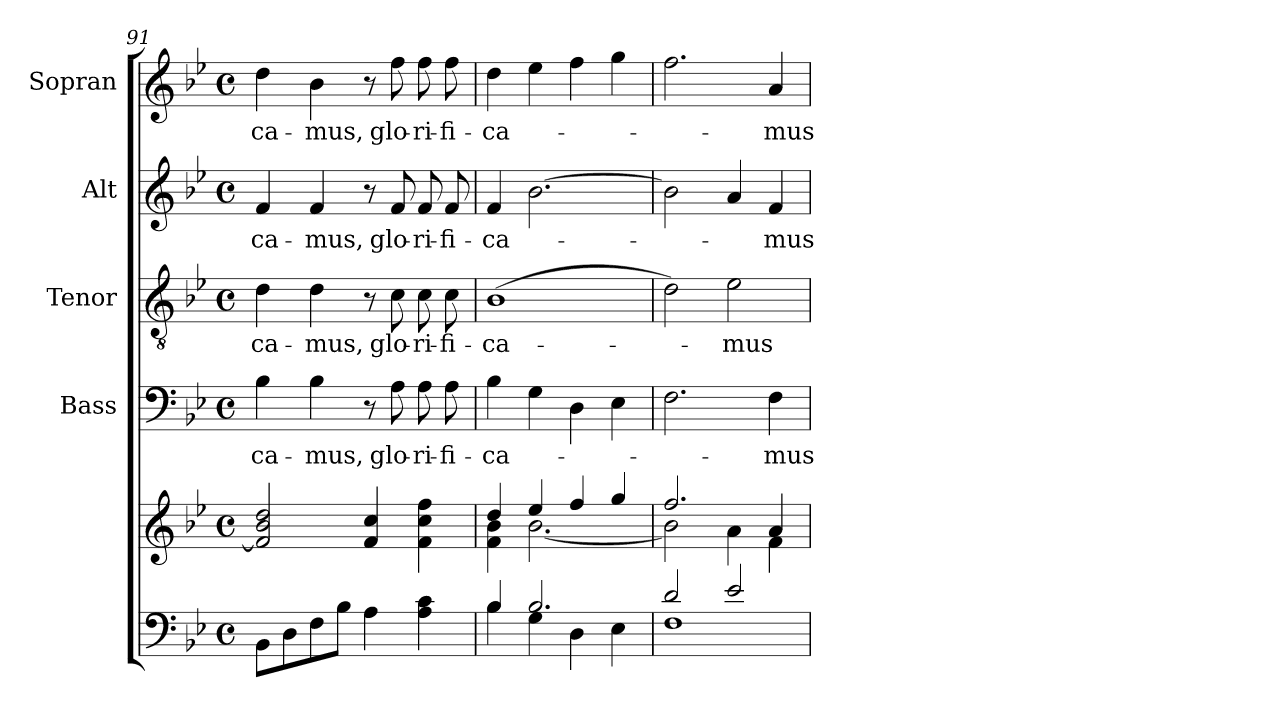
**kern	**kern	**kern	**text	**kern	**text	**kern	**text	**kern	**text
*part5	*part5	*part4	*part4	*part3	*part3	*part2	*part2	*part1	*part1
*staff6	*staff5	*staff4	*staff4	*staff3	*staff3	*staff2	*staff2	*staff1	*staff1
*	*	*I"Bass	*	*I"Tenor	*	*I"Alt	*	*I"Sopran	*
*	*	*I'B.	*	*I'T.	*	*I'A.	*	*I'S.	*
*clefF4	*clefG2	*clefF4	*	*clefGv2	*	*clefG2	*	*clefG2	*
*k[b-e-]	*k[b-e-]	*k[b-e-]	*	*k[b-e-]	*	*k[b-e-]	*	*k[b-e-]	*
*B-:	*B-:	*B-:	*	*B-:	*	*B-:	*	*B-:	*
*M4/4	*M4/4	*M4/4	*	*M4/4	*	*M4/4	*	*M4/4	*
*met(c)	*met(c)	*met(c)	*	*met(c)	*	*met(c)	*	*met(c)	*
=91	=91	=91	=91	=91	=91	=91	=91	=91	=91
!	!	!	!LO:LY:b	!	!LO:LY:b	!	!LO:LY:b	!	!LO:LY:b
8BB-\L	2f/] 2b-/ 2dd/	4B-\	-ca-	4d\	-ca-	4f/	-ca-	4dd\	-ca-
8D\	.	.	.	.	.	.	.	.	.
!	!	!	!LO:LY:b	!	!LO:LY:b	!	!LO:LY:b	!	!LO:LY:b
8F\	.	4B-\	-mus,	4d\	-mus,	4f/	-mus,	4b-\	-mus,
8B-\J	.	.	.	.	.	.	.	.	.
4A\	4f/ 4cc/	8r	.	8r	.	8r	.	8r	.
!	!	!	!LO:LY:b	!	!LO:LY:b	!	!LO:LY:b	!	!LO:LY:b
.	.	8A\	glo-	8c\	glo-	8f/	glo-	8ff\	glo-
!	!	!	!LO:LY:b	!	!LO:LY:b	!	!LO:LY:b	!	!LO:LY:b
4A\ 4c\	4f\ 4cc\ 4ff\	8A\	-ri-	8c\	-ri-	8f/	-ri-	8ff\	-ri-
!	!	!	!LO:LY:b	!	!LO:LY:b	!	!LO:LY:b	!	!LO:LY:b
.	.	8A\	-fi-	8c\	-fi-	8f/	-fi-	8ff\	-fi-
=92	=92	=92	=92	=92	=92	=92	=92	=92	=92
*^	*^	*	*	*	*	*	*	*	*
!	!	!	!	!	!LO:LY:b	!	!LO:LY:b	!	!LO:LY:b	!	!LO:LY:b
4B-/	4B-\	4dd/	4f\ 4b-\	4B-\	-ca-	(>1B-	-ca-	4f/	-ca-	4dd\	-ca-
2.B-/	4G\	4ee-/	[<2.b-\	4G\	.	.	.	[2.b-\	.	4ee-\	.
.	4D\	4ff/	.	4D\	.	.	.	.	.	4ff\	.
.	4E-\	4gg/	.	4E-\	.	.	.	.	.	4gg\	.
=93	=93	=93	=93	=93	=93	=93	=93	=93	=93	=93	=93
2d/	1F	2.ff/	2b-\]	2.F\	.	2d\)	.	2b-\]	.	2.ff\	.
!	!	!	!	!	!	!	!LO:LY:b	!	!	!	!
2e-/	.	.	4a\	.	.	2e-\	-mus	4a/	.	.	.
!	!	!	!	!	!LO:LY:b	!	!	!	!LO:LY:b	!	!LO:LY:b
.	.	4a/	4f\	4F\	-mus	.	.	4f/	-mus	4a/	-mus
*v	*v	*	*	*	*	*	*	*	*	*	*
*	*v	*v	*	*	*	*	*	*	*	*
=	=	=	=	=	=	=	=	=	=
*-	*-	*-	*-	*-	*-	*-	*-	*-	*-
